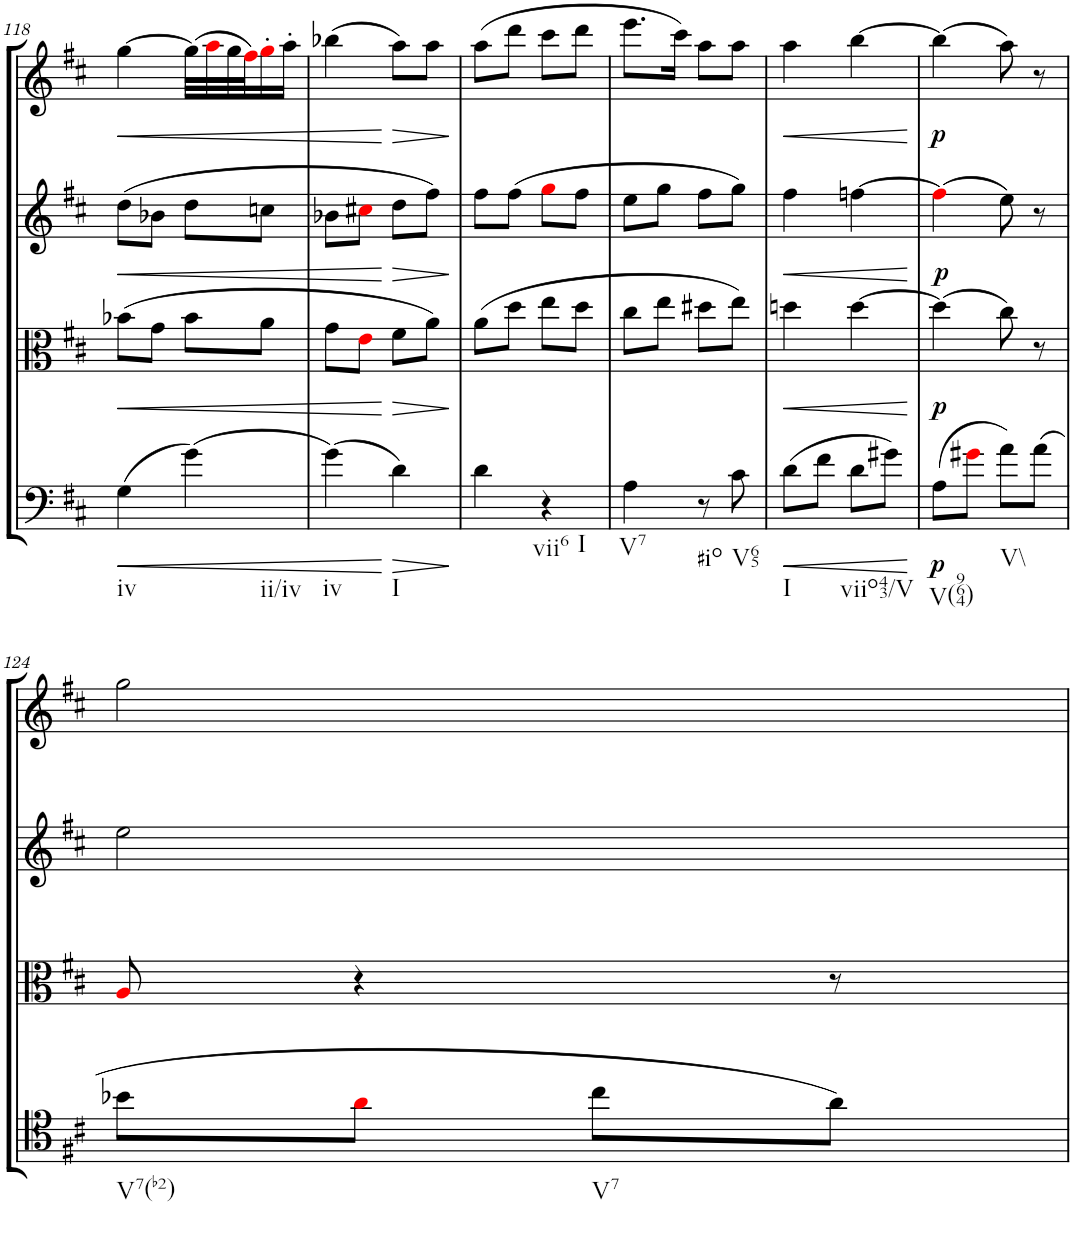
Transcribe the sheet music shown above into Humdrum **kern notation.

**kern	**dynam	**kern	**dynam	**kern	**dynam	**kern	**dynam
*part4	*part4	*part3	*part3	*part2	*part2	*part1	*part1
*staff4	*staff4	*staff3	*staff3	*staff2	*staff2	*staff1	*staff1
*I"Cello	*	*I"Viola	*	*I"2nd Violin	*	*I"1st Violin	*
*	*	*I'Vla	*	*I'Vln	*	*I'Vln	*
!!LO:PB:g=z
*clefF4	*	*clefC3	*	*clefG2	*	*clefG2	*
*k[f#c#]	*	*k[f#c#]	*	*k[f#c#]	*	*k[f#c#]	*
*M2/4	*	*M2/4	*	*M2/4	*	*M2/4	*
=118	=118	=118	=118	=118	=118	=118	=118
!LO:TX:b:t=iv	!	!	!	!	!	!	!
!	!LO:HP:b	!	!LO:HP:b	!	!LO:HP:b	!	!LO:HP:b
(4G\	<	(8b-X\L	<	(8dd\L	<	[4gg\	<
.	.	8g\J	.	8b-X\J	.	.	.
!LO:TX:b:t=ii/iv	!	!	!	!	!	!	!
(4g\)	.	8b-\L	.	8dd\L	.	(32gg\LLL]	.
.	.	.	.	.	.	32aai\	.
.	.	.	.	.	.	32gg\	.
.	.	.	.	.	.	32ff#i\J)	.
.	.	8a\J	.	8ccn\J	.	16gg'i\	.
.	.	.	.	.	.	16aa'\JJ	.
=119	=119	=119	=119	=119	=119	=119	=119
!LO:TX:b:t=iv	!	!	!	!	!	!	!
(4g\)	.	8g\L	.	8b-X\L	.	(4bb-X\	.
.	.	8ei\J	.	8cc#Xi\J	.	.	.
!LO:TX:b:t=I	!	!	!	!	!	!	!
!	!LO:HP:n=1:b	!	!LO:HP:n=1:b	!	!LO:HP:n=1:b	!	!LO:HP:n=1:b
4d\)	[ >	8f#\L	[ >	8dd\L	[ >	8aa\L)	[ >
.	.	8a\J)	.	8ff#\J)	.	8aa\J	.
.	]	.	]	.	]	.	]
=120	=120	=120	=120	=120	=120	=120	=120
4d\	.	(8a\L	.	8ff#\L	.	(8aa\L	.
.	.	8dd\J	.	(8ff#\J	.	8ddd\J	.
!LO:TX:b:t=vii6	!	!	!	!	!	!	!
!LO:TX:b:t=I	!	!	!	!	!	!	!
4r	.	8ee\L	.	8ggi\L	.	8ccc#\L	.
.	.	8dd\J	.	8ff#\J	.	8ddd\J	.
=121	=121	=121	=121	=121	=121	=121	=121
!LO:TX:b:t=V7	!	!	!	!	!	!	!
4A\	.	8cc#\L	.	8ee\L	.	8.eee\L	.
.	.	8ee\J	.	8gg\J	.	.	.
.	.	.	.	.	.	16ccc#\Jk)	.
!LO:TX:b:t=#io	!	!	!	!	!	!	!
8r	.	8dd#X\L	.	8ff#\L	.	8aa\L	.
!LO:TX:b:t=V65	!	!	!	!	!	!	!
8c#\	.	8ee\J)	.	8gg\J)	.	8aa\J	.
=122	=122	=122	=122	=122	=122	=122	=122
!LO:TX:b:t=I	!	!	!	!	!	!	!
!	!LO:HP:b	!	!LO:HP:b	!	!LO:HP:b	!	!LO:HP:b
(8d\L	<	4ddn\	<	4ff#\	<	4aa\	<
8f#\J	.	.	.	.	.	.	.
!LO:TX:b:t=viio43/V	!	!	!	!	!	!	!
8d\L	.	[4dd\	.	[4ffn\	.	[4bb\	.
8g#X\J)	.	.	.	.	.	.	.
.	[	.	[	.	[	.	[
=123	=123	=123	=123	=123	=123	=123	=123
!LO:TX:b:t=V(964)	!	!	!	!	!	!	!
!	!LO:DY:b	!	!LO:DY:b	!	!LO:DY:b	!	!LO:DY:b
(8A\L	p	(4dd\]	p	(4ffi\]	p	(4bb\]	p
8g#Xi\J	.	.	.	.	.	.	.
!LO:TX:b:t=V\\	!	!	!	!	!	!	!
8a\L)	.	8cc#\)	.	8ee\)	.	8aa\)	.
(8a\J	.	8r	.	8r	.	8r	.
!!LO:LB:g=z
=124	=124	=124	=124	=124	=124	=124	=124
!LO:TX:b:t=V7(b2)	!	!	!	!	!	!	!
8b-X\L	.	8Ai/	.	2ee\	.	2gg\	.
8ai\J	.	4r	.	.	.	.	.
!LO:TX:b:t=V7	!	!	!	!	!	!	!
8cc#\L	.	.	.	.	.	.	.
8a\J)	.	8r	.	.	.	.	.
=	=	=	=	=	=	=	=
*-	*-	*-	*-	*-	*-	*-	*-
